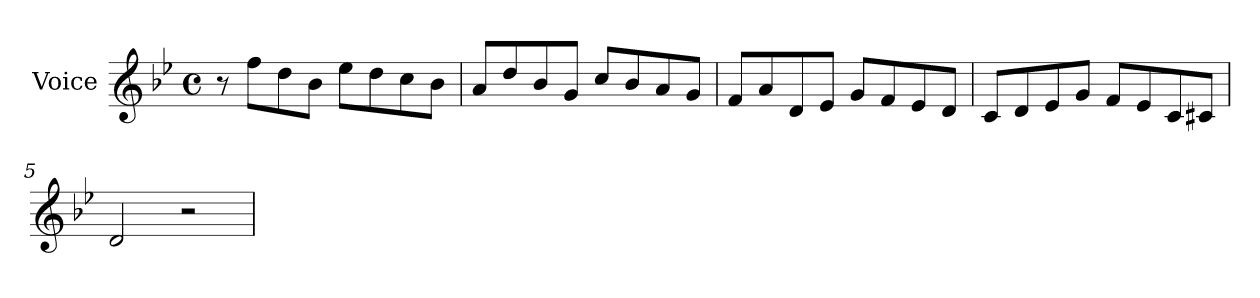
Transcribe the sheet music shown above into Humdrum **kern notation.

**kern
*part1
*staff1
*I"Voice
*I'Voice
*clefG2
*k[b-e-]
*M4/4
*met(c)
=1
8r
8ff\L
8dd\
8b-\J
8ee-\L
8dd\
8cc\
8b-\J
=2
8a/L
8dd/
8b-/
8g/J
8cc/L
8b-/
8a/
8g/J
=3
8f/L
8a/
8d/
8e-/J
8g/L
8f/
8e-/
8d/J
=4
8c/L
8d/
8e-/
8g/J
8f/L
8e-/
8c/
8c#X/J
=5
2d/
2rcc
=
*-
